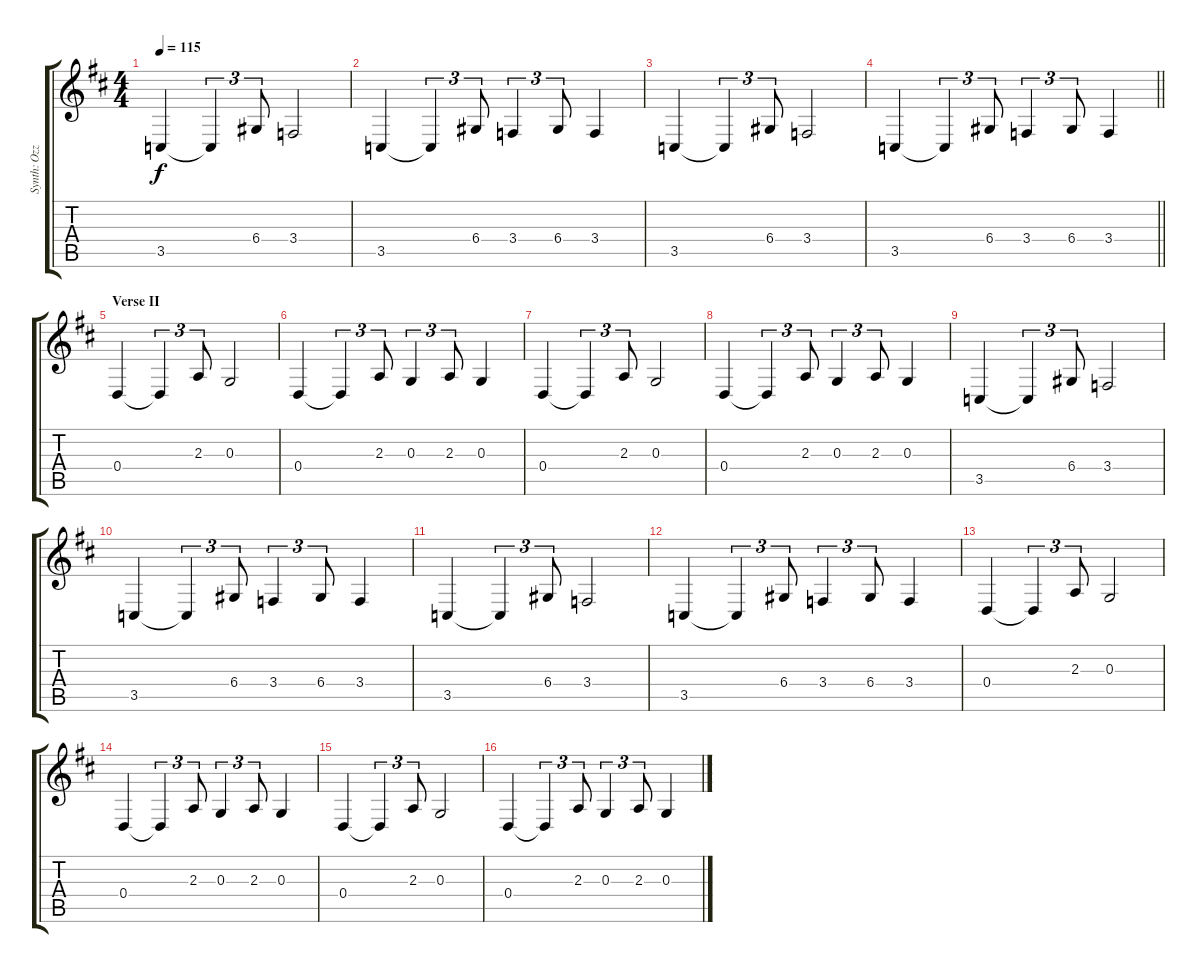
\track ("Synth: Ozzy" "Synth: Ozz") {instrument pad3polysynth}
\staff {score tabs}
\tuning (E4 B3 G3 D3 A2 E2) {hide}
\ts (4 4)
\tempo 115
\clef g2
\ks d
3.5.4{dy f} 3.5{t}.4{tu (3 2)} 6.4.8{tu (3 2)} 3.4.2 |
3.5.4 3.5{t}.4{tu (3 2)} 6.4.8{tu (3 2)} 3.4.4{tu (3 2)} 6.4.8{tu (3 2)} 3.4.4 |
3.5.4 3.5{t}.4{tu (3 2)} 6.4.8{tu (3 2)} 3.4.2 |
\barLineRight lightlight
3.5.4 3.5{t}.4{tu (3 2)} 6.4.8{tu (3 2)} 3.4.4{tu (3 2)} 6.4.8{tu (3 2)} 3.4.4 |
\section ("" "Verse II")
0.4.4 0.4{t}.4{tu (3 2)} 2.3.8{tu (3 2)} 0.3.2 |
0.4.4 0.4{t}.4{tu (3 2)} 2.3.8{tu (3 2)} 0.3.4{tu (3 2)} 2.3.8{tu (3 2)} 0.3.4 |
0.4.4 0.4{t}.4{tu (3 2)} 2.3.8{tu (3 2)} 0.3.2 |
0.4.4 0.4{t}.4{tu (3 2)} 2.3.8{tu (3 2)} 0.3.4{tu (3 2)} 2.3.8{tu (3 2)} 0.3.4 |
3.5.4 3.5{t}.4{tu (3 2)} 6.4.8{tu (3 2)} 3.4.2 |
3.5.4 3.5{t}.4{tu (3 2)} 6.4.8{tu (3 2)} 3.4.4{tu (3 2)} 6.4.8{tu (3 2)} 3.4.4 |
3.5.4 3.5{t}.4{tu (3 2)} 6.4.8{tu (3 2)} 3.4.2 |
3.5.4 3.5{t}.4{tu (3 2)} 6.4.8{tu (3 2)} 3.4.4{tu (3 2)} 6.4.8{tu (3 2)} 3.4.4 |
0.4.4 0.4{t}.4{tu (3 2)} 2.3.8{tu (3 2)} 0.3.2 |
0.4.4 0.4{t}.4{tu (3 2)} 2.3.8{tu (3 2)} 0.3.4{tu (3 2)} 2.3.8{tu (3 2)} 0.3.4 |
0.4.4 0.4{t}.4{tu (3 2)} 2.3.8{tu (3 2)} 0.3.2 |
0.4.4 0.4{t}.4{tu (3 2)} 2.3.8{tu (3 2)} 0.3.4{tu (3 2)} 2.3.8{tu (3 2)} 0.3.4
